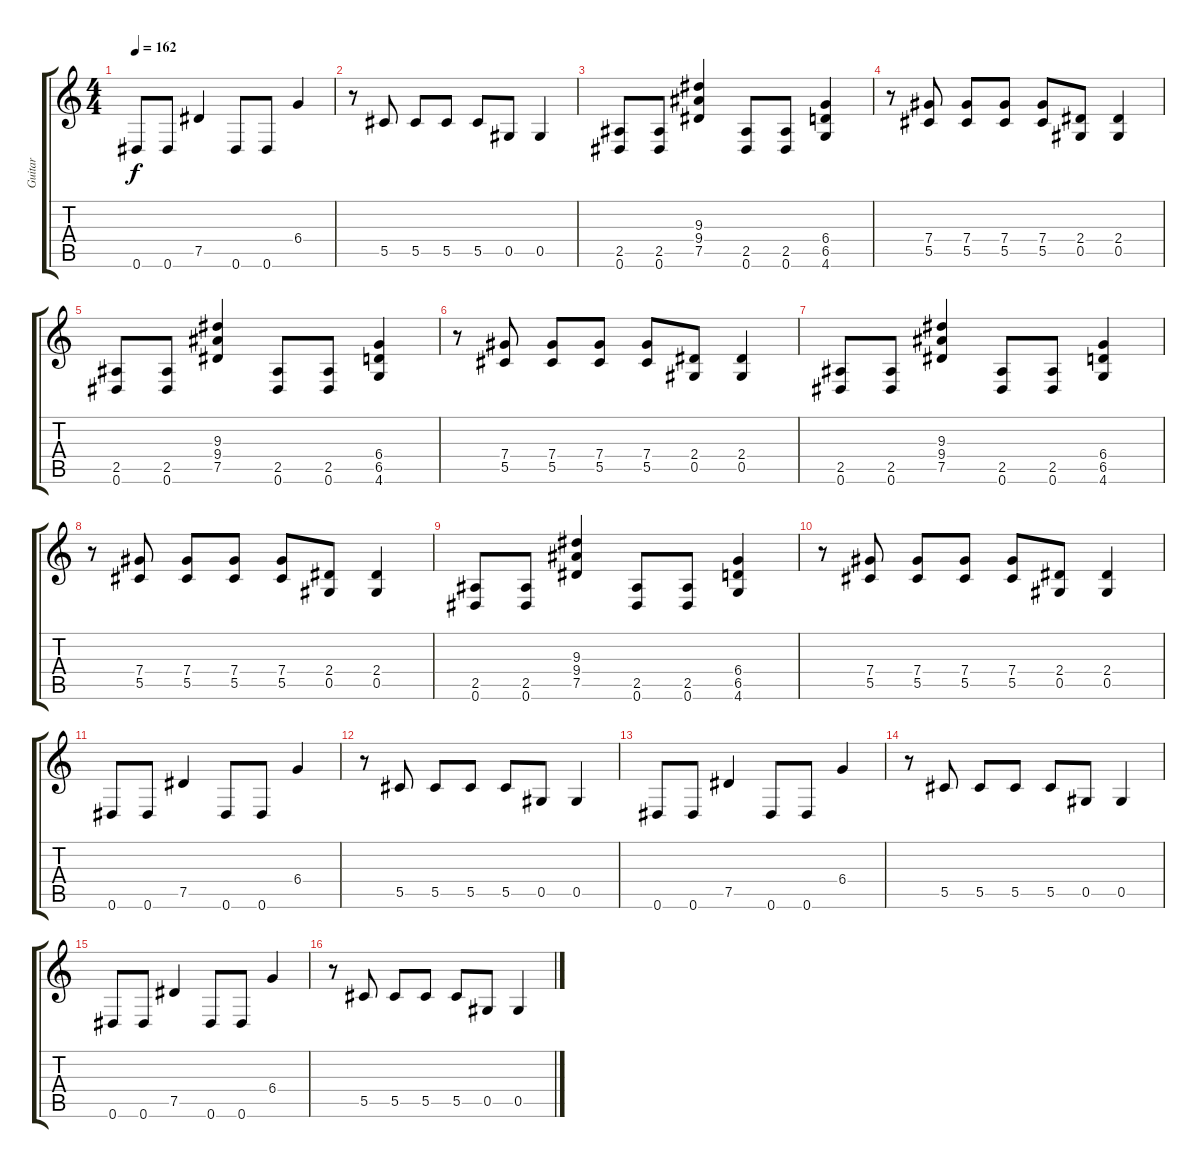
\track ("Guitar" "Guitar") {instrument distortionguitar}
\staff {score tabs}
\tuning (Eb4 Bb3 Gb3 Db3 Ab2 Eb2) {hide}
\ts (4 4)
\tempo 162
\clef g2
\ks c
0.6.8{dy f} 0.6.8 7.5.4 0.6.8 0.6.8 6.4.4 |
r.8 5.5.8 5.5.8 5.5.8 5.5.8 0.5.8 0.5.4 |
(2.5 0.6).8{volume 13 balance 0 instrument distortionguitar} (2.5 0.6).8 (9.3 9.4 7.5).4 (2.5 0.6).8 (2.5 0.6).8 (6.4 6.5 4.6).4 |
r.8 (7.4 5.5).8 (7.4 5.5).8 (7.4 5.5).8 (7.4 5.5).8 (2.4 0.5).8 (2.4 0.5).4 |
(2.5 0.6).8 (2.5 0.6).8 (9.3 9.4 7.5).4 (2.5 0.6).8 (2.5 0.6).8 (6.4 6.5 4.6).4 |
r.8 (7.4 5.5).8 (7.4 5.5).8 (7.4 5.5).8 (7.4 5.5).8 (2.4 0.5).8 (2.4 0.5).4 |
(2.5 0.6).8 (2.5 0.6).8 (9.3 9.4 7.5).4 (2.5 0.6).8 (2.5 0.6).8 (6.4 6.5 4.6).4 |
r.8 (7.4 5.5).8 (7.4 5.5).8 (7.4 5.5).8 (7.4 5.5).8 (2.4 0.5).8 (2.4 0.5).4 |
(2.5 0.6).8 (2.5 0.6).8 (9.3 9.4 7.5).4 (2.5 0.6).8 (2.5 0.6).8 (6.4 6.5 4.6).4 |
r.8 (7.4 5.5).8 (7.4 5.5).8 (7.4 5.5).8 (7.4 5.5).8 (2.4 0.5).8 (2.4 0.5).4 |
0.6.8{volume 9 balance 0 instrument distortionguitar} 0.6.8 7.5.4 0.6.8 0.6.8 6.4.4 |
r.8 5.5.8 5.5.8 5.5.8 5.5.8 0.5.8 0.5.4 |
0.6.8 0.6.8 7.5.4 0.6.8 0.6.8 6.4.4 |
r.8 5.5.8 5.5.8 5.5.8 5.5.8 0.5.8 0.5.4 |
0.6.8 0.6.8 7.5.4 0.6.8 0.6.8 6.4.4 |
r.8 5.5.8 5.5.8 5.5.8 5.5.8 0.5.8 0.5.4
